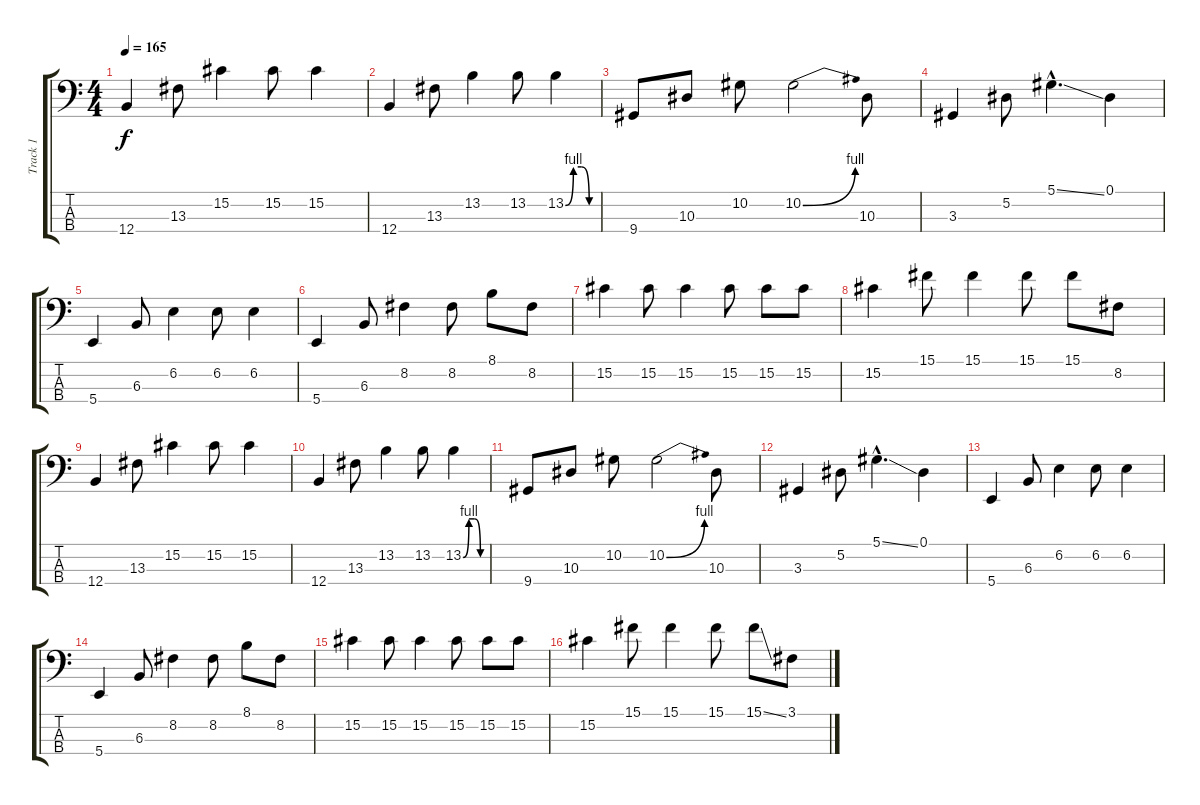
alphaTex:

\track ("Track 1" "Track 1") {instrument slapbass1}
\staff {score tabs}
\tuning (Eb2 Bb1 F1 B0) {hide}
\ts (4 4)
\tempo 165
\clef f4
\ks c
12.4.4{dy f instrument electricbassfinger} 13.3.8 15.2.4 15.2.8 15.2.4 |
12.4.4{instrument electricbassfinger} 13.3.8 13.2.4 13.2.8 13.2{be (custom 0 0 15 4 30 4 45 0 60 0)}.4 |
9.4.8 10.3.8 10.2.8 10.2{be (bend 0 0 60 4)}.2 10.3.8 |
3.3.4 5.2.8 5.1{ss hac}.4{d} 0.1.4 |
5.4.4 6.3.8 6.2.4 6.2.8 6.2.4 |
5.4.4 6.3.8 8.2.4 8.2.8 8.1.8 8.2.8 |
15.2.4 15.2.8 15.2.4 15.2.8 15.2.8 15.2.8 |
15.2.4 15.1.8 15.1.4 15.1.8 15.1.8 8.2.8 |
12.4.4{instrument electricbassfinger} 13.3.8 15.2.4 15.2.8 15.2.4 |
12.4.4{instrument electricbassfinger} 13.3.8 13.2.4 13.2.8 13.2{be (custom 0 0 15 4 30 4 45 0 60 0)}.4 |
9.4.8 10.3.8 10.2.8 10.2{be (bend 0 0 60 4)}.2 10.3.8 |
3.3.4 5.2.8 5.1{ss hac}.4{d} 0.1.4 |
5.4.4 6.3.8 6.2.4 6.2.8 6.2.4 |
5.4.4 6.3.8 8.2.4 8.2.8 8.1.8 8.2.8 |
15.2.4 15.2.8 15.2.4 15.2.8 15.2.8 15.2.8 |
15.2.4 15.1.8 15.1.4 15.1.8 15.1{ss}.8 3.1.8
